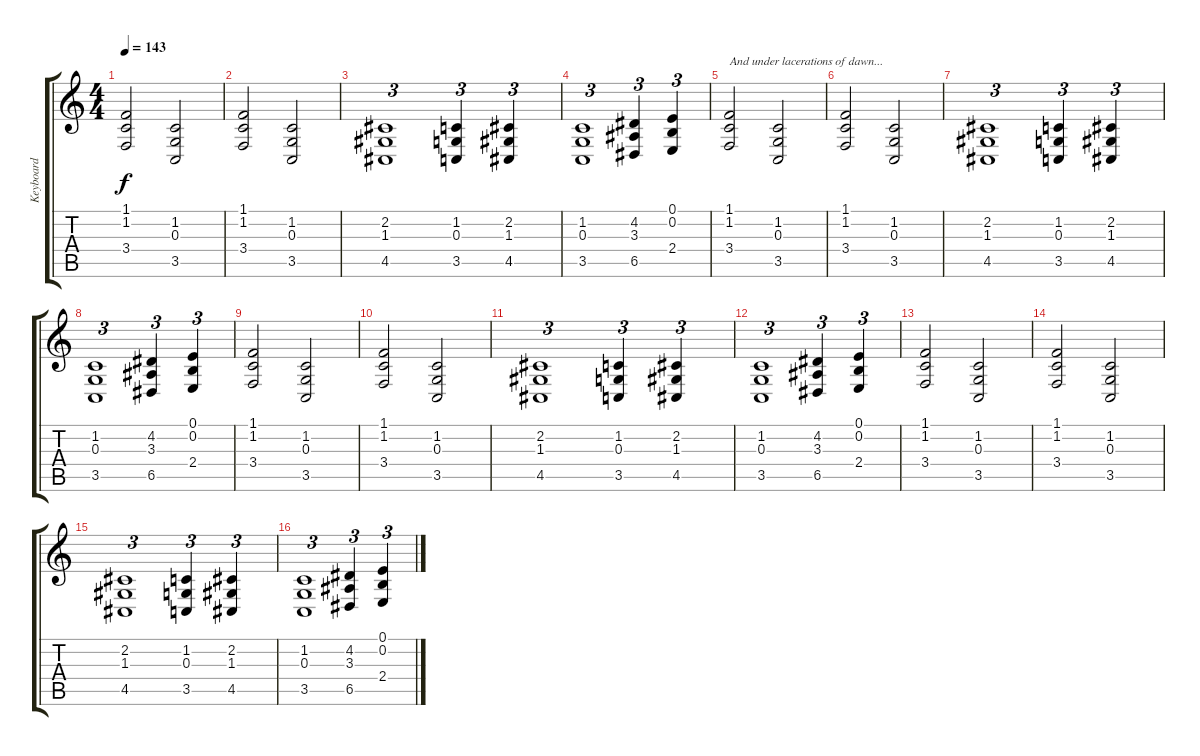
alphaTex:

\track ("Keyboard" "Keyboard") {instrument pad4choir}
\staff {score tabs}
\tuning (E4 B3 G3 D3 A2 E2) {hide}
\ts (4 4)
\tempo 143
\clef g2
\ks c
(1.1 1.2 3.4).2{dy f} (1.2 0.3 3.5).2 |
(1.1 1.2 3.4).2 (1.2 0.3 3.5).2 |
(2.2 1.3 4.5).1{tu (3 2)} (1.2 0.3 3.5).4{tu (3 2)} (2.2 1.3 4.5).4{tu (3 2)} |
(1.2 0.3 3.5).1{tu (3 2)} (4.2 3.3 6.5).4{tu (3 2)} (0.1 0.2 2.4).4{tu (3 2)} |
(1.1 1.2 3.4).2{txt "And under lacerations of dawn..."} (1.2 0.3 3.5).2 |
(1.1 1.2 3.4).2 (1.2 0.3 3.5).2 |
(2.2 1.3 4.5).1{tu (3 2)} (1.2 0.3 3.5).4{tu (3 2)} (2.2 1.3 4.5).4{tu (3 2)} |
(1.2 0.3 3.5).1{tu (3 2)} (4.2 3.3 6.5).4{tu (3 2)} (0.1 0.2 2.4).4{tu (3 2)} |
(1.1 1.2 3.4).2 (1.2 0.3 3.5).2 |
(1.1 1.2 3.4).2 (1.2 0.3 3.5).2 |
(2.2 1.3 4.5).1{tu (3 2)} (1.2 0.3 3.5).4{tu (3 2)} (2.2 1.3 4.5).4{tu (3 2)} |
(1.2 0.3 3.5).1{tu (3 2)} (4.2 3.3 6.5).4{tu (3 2)} (0.1 0.2 2.4).4{tu (3 2)} |
(1.1 1.2 3.4).2 (1.2 0.3 3.5).2 |
(1.1 1.2 3.4).2 (1.2 0.3 3.5).2 |
(2.2 1.3 4.5).1{tu (3 2)} (1.2 0.3 3.5).4{tu (3 2)} (2.2 1.3 4.5).4{tu (3 2)} |
(1.2 0.3 3.5).1{tu (3 2)} (4.2 3.3 6.5).4{tu (3 2)} (0.1 0.2 2.4).4{tu (3 2)}
